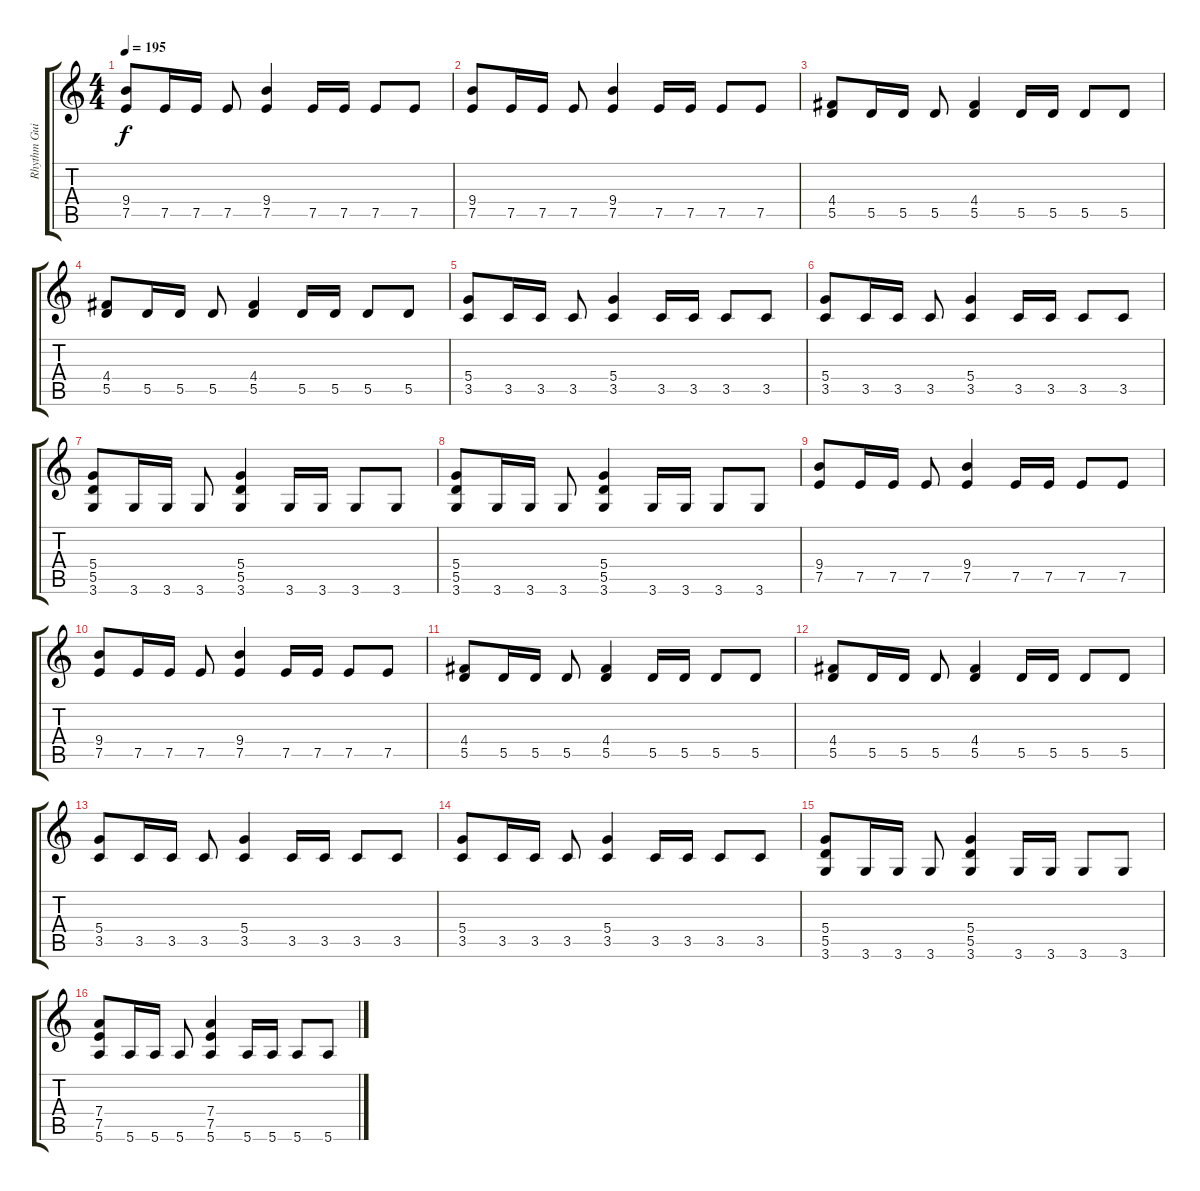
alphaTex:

\track ("Rhythm Guitar 2" "Rhythm Gui") {instrument overdrivenguitar}
\staff {score tabs}
\tuning (E4 B3 G3 D3 A2 E2) {hide}
\ts (4 4)
\section ("" "")
\tempo 195
\clef g2
\ks c
(9.4 7.5).8{dy f} 7.5.16 7.5.16 7.5.8 (9.4 7.5).4 7.5.16 7.5.16 7.5.8 7.5.8 |
(9.4 7.5).8 7.5.16 7.5.16 7.5.8 (9.4 7.5).4 7.5.16 7.5.16 7.5.8 7.5.8 |
(4.4 5.5).8 5.5.16 5.5.16 5.5.8 (4.4 5.5).4 5.5.16 5.5.16 5.5.8 5.5.8 |
(4.4 5.5).8 5.5.16 5.5.16 5.5.8 (4.4 5.5).4 5.5.16 5.5.16 5.5.8 5.5.8 |
(5.4 3.5).8 3.5.16 3.5.16 3.5.8 (5.4 3.5).4 3.5.16 3.5.16 3.5.8 3.5.8 |
(5.4 3.5).8 3.5.16 3.5.16 3.5.8 (5.4 3.5).4 3.5.16 3.5.16 3.5.8 3.5.8 |
(5.4 5.5 3.6).8 3.6.16 3.6.16 3.6.8 (5.4 5.5 3.6).4 3.6.16 3.6.16 3.6.8 3.6.8 |
(5.4 5.5 3.6).8 3.6.16 3.6.16 3.6.8 (5.4 5.5 3.6).4 3.6.16 3.6.16 3.6.8 3.6.8 |
(9.4 7.5).8 7.5.16 7.5.16 7.5.8 (9.4 7.5).4 7.5.16 7.5.16 7.5.8 7.5.8 |
(9.4 7.5).8 7.5.16 7.5.16 7.5.8 (9.4 7.5).4 7.5.16 7.5.16 7.5.8 7.5.8 |
(4.4 5.5).8 5.5.16 5.5.16 5.5.8 (4.4 5.5).4 5.5.16 5.5.16 5.5.8 5.5.8 |
(4.4 5.5).8 5.5.16 5.5.16 5.5.8 (4.4 5.5).4 5.5.16 5.5.16 5.5.8 5.5.8 |
(5.4 3.5).8 3.5.16 3.5.16 3.5.8 (5.4 3.5).4 3.5.16 3.5.16 3.5.8 3.5.8 |
(5.4 3.5).8 3.5.16 3.5.16 3.5.8 (5.4 3.5).4 3.5.16 3.5.16 3.5.8 3.5.8 |
(5.4 5.5 3.6).8 3.6.16 3.6.16 3.6.8 (5.4 5.5 3.6).4 3.6.16 3.6.16 3.6.8 3.6.8 |
(7.4 7.5 5.6).8 5.6.16 5.6.16 5.6.8 (7.4 7.5 5.6).4 5.6.16 5.6.16 5.6.8 5.6.8
